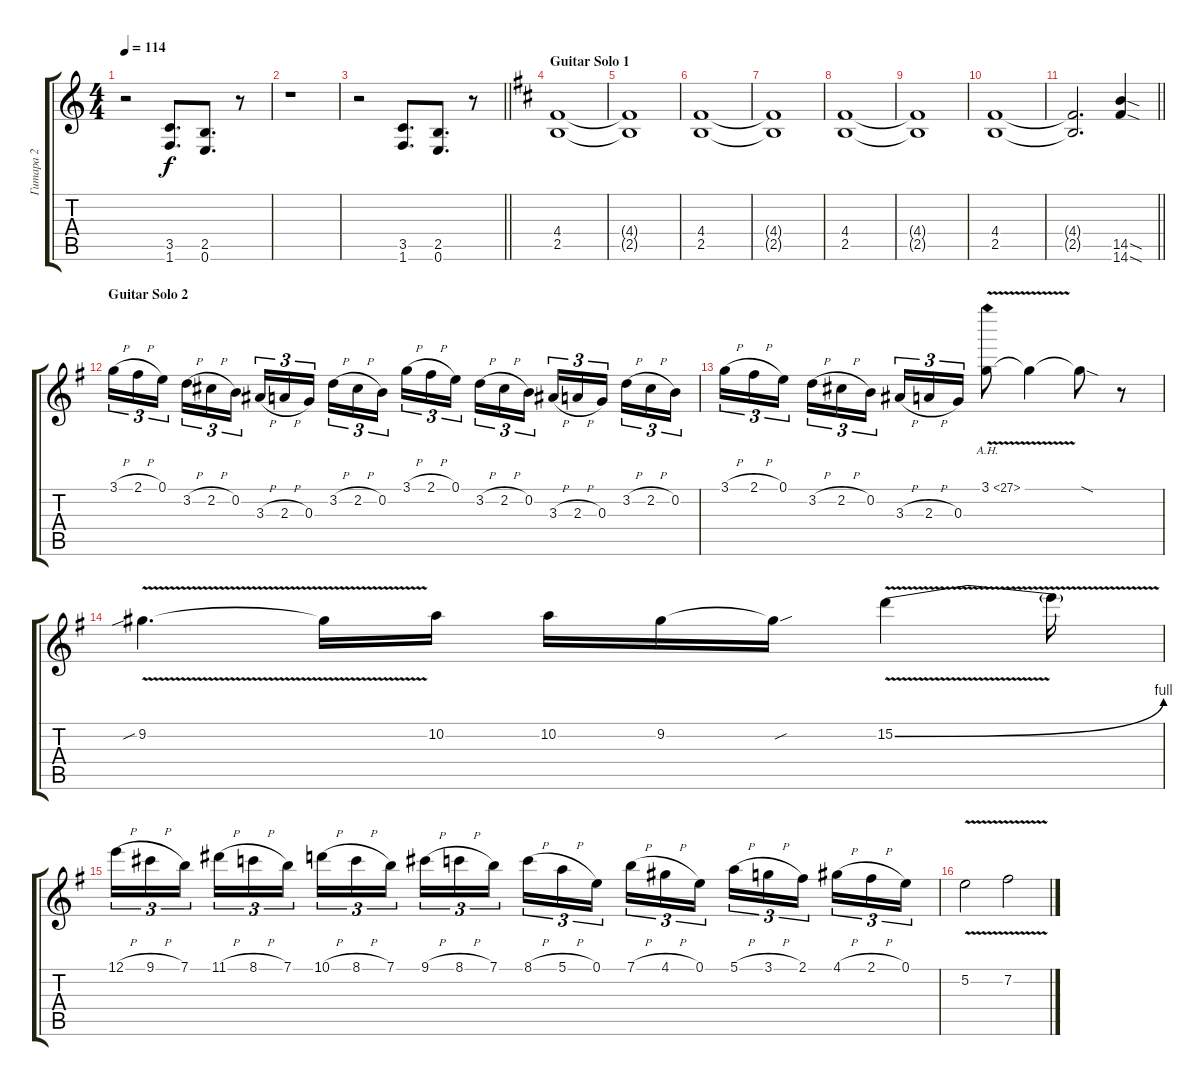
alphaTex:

\track ("Гитара 2" "Гитара 2") {instrument distortionguitar}
\staff {score tabs}
\tuning (E4 B3 G3 D3 A2 E2) {hide}
\ts (4 4)
\tempo 114
\clef g2
\ks aminor
r.2{dy f} (3.5 1.6).8{d} (2.5 0.6).8{d} r.8 |
r.1 |
\barLineRight lightlight
r.2 (3.5 1.6).8{d} (2.5 0.6).8{d} r.8 |
\section ("" "Guitar Solo 1")
\ks bminor
(4.4 2.5).1 |
(4.4{t} 2.5{t}).1 |
(4.4 2.5).1 |
(4.4{t} 2.5{t}).1 |
(4.4 2.5).1 |
(4.4{t} 2.5{t}).1 |
(4.4 2.5).1 |
\barLineRight lightlight
(4.4{t} 2.5{t}).2{d} (14.5{sod} 14.6{sod}).4 |
\section ("" "Guitar Solo 2")
\ks eminor
3.1{h}.16{tu (3 2)} 2.1{h}.16{tu (3 2)} 0.1.16{tu (3 2) beam splitsecondary} 3.2{h}.16{tu (3 2)} 2.2{h}.16{tu (3 2)} 0.2.16{tu (3 2)} 3.3{h}.16{tu (3 2)} 2.3{h}.16{tu (3 2)} 0.3.16{tu (3 2) beam splitsecondary} 3.2{h}.16{tu (3 2)} 2.2{h}.16{tu (3 2)} 0.2.16{tu (3 2)} 3.1{h}.16{tu (3 2)} 2.1{h}.16{tu (3 2)} 0.1.16{tu (3 2) beam splitsecondary} 3.2{h}.16{tu (3 2)} 2.2{h}.16{tu (3 2)} 0.2.16{tu (3 2)} 3.3{h}.16{tu (3 2)} 2.3{h}.16{tu (3 2)} 0.3.16{tu (3 2) beam splitsecondary} 3.2{h}.16{tu (3 2)} 2.2{h}.16{tu (3 2)} 0.2.16{tu (3 2)} |
3.1{h}.16{tu (3 2)} 2.1{h}.16{tu (3 2)} 0.1.16{tu (3 2) beam splitsecondary} 3.2{h}.16{tu (3 2)} 2.2{h}.16{tu (3 2)} 0.2.16{tu (3 2)} 3.3{h}.16{tu (3 2)} 2.3{h}.16{tu (3 2)} 0.3.16{tu (3 2)} 3.1{ah 24 v}.8 3.1{t}.4 3.1{sod t}.8 r.8 |
9.2{v sib}.4{d} 9.2{t}.16 10.2.16 10.2.16 9.2.16 9.2{sou t}.16 15.2{be (bend 0 0 60 4) v}.4 15.2{t}.16 |
12.1{h}.16{tu (3 2)} 9.1{h}.16{tu (3 2)} 7.1.16{tu (3 2) beam splitsecondary} 11.1{h}.16{tu (3 2)} 8.1{h}.16{tu (3 2)} 7.1.16{tu (3 2)} 10.1{h}.16{tu (3 2)} 8.1{h}.16{tu (3 2)} 7.1.16{tu (3 2) beam splitsecondary} 9.1{h}.16{tu (3 2)} 8.1{h}.16{tu (3 2)} 7.1.16{tu (3 2)} 8.1{h}.16{tu (3 2)} 5.1{h}.16{tu (3 2)} 0.1.16{tu (3 2) beam splitsecondary} 7.1{h}.16{tu (3 2)} 4.1{h}.16{tu (3 2)} 0.1.16{tu (3 2)} 5.1{h}.16{tu (3 2)} 3.1{h}.16{tu (3 2)} 2.1.16{tu (3 2) beam splitsecondary} 4.1{h}.16{tu (3 2)} 2.1{h}.16{tu (3 2)} 0.1.16{tu (3 2)} |
5.2{v}.2 7.2{v}.2
